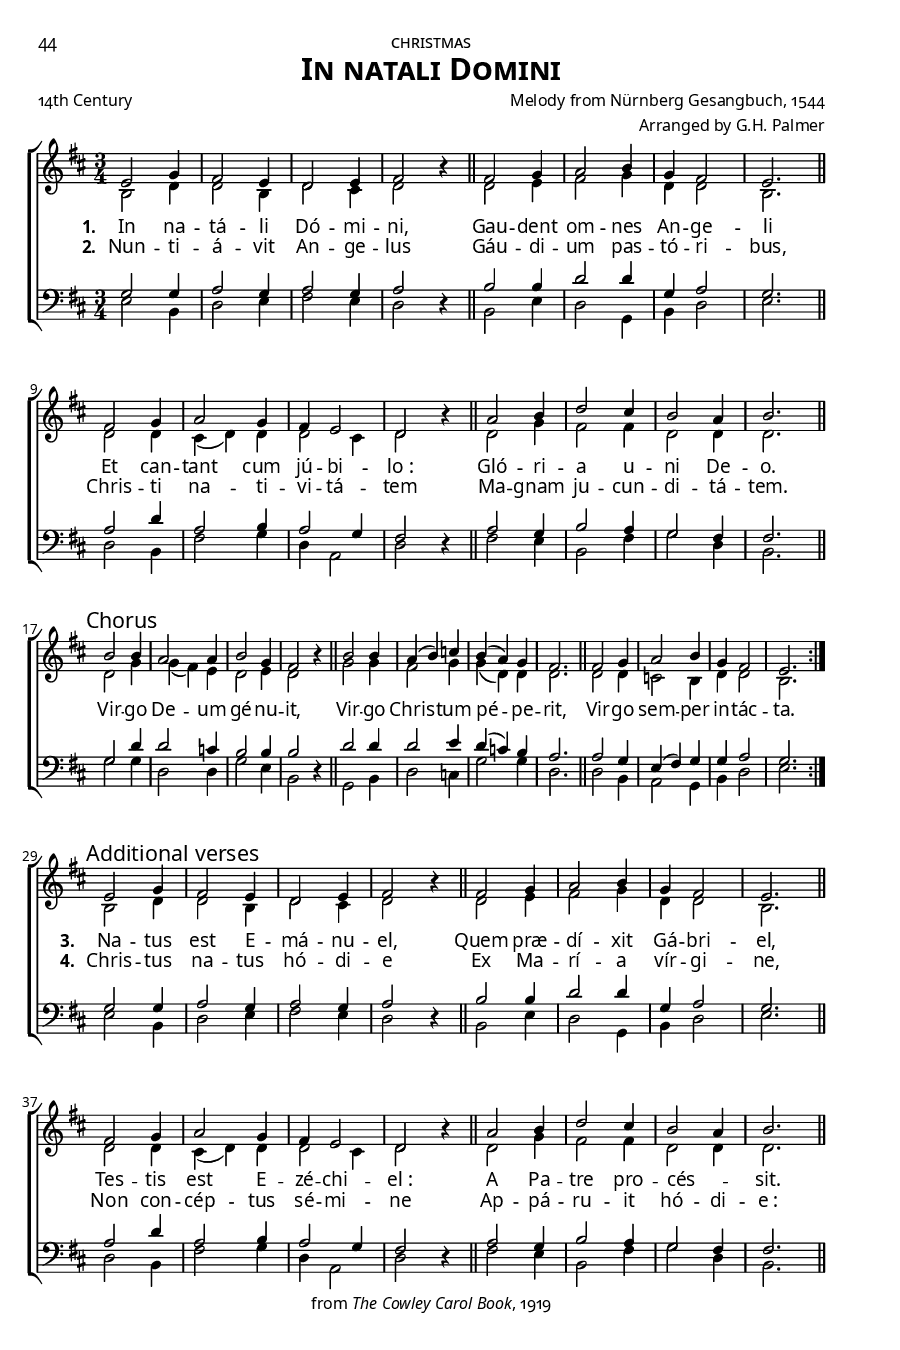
\version "2.14.2"
\include "util.ly"
\header {
  title = \markup{\override #'(font-name . "Garamond Premier Pro Semibold"){ \abs-fontsize #15 \smallCapsOldStyle"In natali Domini"}}
  poet = \markup\oldStyleNum"14th Century"
  composer = \markup\oldStyleNum"Melody from Nürnberg Gesangbuch, 1544"
  arranger = \markup\oldStyleNum"Arranged by G.H. Palmer"
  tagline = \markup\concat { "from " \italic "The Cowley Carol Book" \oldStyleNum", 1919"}
}
\paper {
  %print-all-headers = ##f
  paper-height = 9\in
  paper-width = 6\in
  indent = 0\in
  %system-system-spacing = #'((basic-distance . 10) (padding . 0))
  system-system-spacing =
    #'((basic-distance . 0)
       (minimum-distance . 0)
       (padding . -15)
       (stretchability . 100))
  ragged-last-bottom = ##f
  ragged-bottom = ##f
  two-sided = ##t
  inner-margin = 0.5\in
  outer-margin = 0.25\in
  top-margin = 0.25\in
  bottom-margin = 0.25\in
  first-page-number = #044
  print-first-page-number = ##t
  headerLine = \markup{\override #'(font-name . "Garamond Premier Pro") \smallCapsOldStyle"christmas"}
  oddHeaderMarkup = \markup\fill-line{
     \override #'(font-name . "Garamond Premier Pro")\abs-fontsize #8.5
     \combine 
        \fill-line{"" \on-the-fly #print-page-number-check-first
        \oldStylePageNum""
        }
        \fill-line{\headerLine}
  }
  evenHeaderMarkup = \markup {
     \override #'(font-name . "Garamond Premier Pro")\abs-fontsize #8.5
     \combine
        \on-the-fly #print-page-number-check-first
        \oldStylePageNum""
        \fill-line{\headerLine}
  }
}
#(set-global-staff-size 14) \paper{ #(define fonts (make-pango-font-tree "GoudyOlSt BT" "Garamond Premier Pro" "Garamond Premier Pro" (/ 14 20))) }
global = {
  \key d \major
  \time 3/4
}

sopMusic = \relative c' {
  \repeat volta 2 {
    e2 g4 |
    fis2 e4 |
    d2 e4 |
    fis2 b4\rest \bar "||"
    fis2 g4 |
    a2 b4 |
    g4 fis2 |

    e2. \bar "||"
    fis2 g4 |
    a2 g4 |
    fis4 e2 |
    d2 b'4\rest \bar "||"
    a2 b4 |
    d2 cis4 |

    b2 a4 |
    b2. \bar "||" \break \once \override Score.RehearsalMark #'self-alignment-X = #LEFT \mark "Chorus"
    b2 b4 |
    a2 a4 |
    b2 g4 |
    fis2 b4\rest \bar "||"
    b2 b4 |

    a4( b) c |
    b( a) g |
    fis2. \bar "||"
    fis2 g4 |
    a2 b4 |
    g4 fis2 |
    e2. \break
  }
  
  \once \override Score.RehearsalMark #'self-alignment-X = #LEFT
  \mark "Additional verses"
  e2 g4 |
  fis2 e4 |
  d2 e4 |
  fis2 b4\rest \bar "||"
  fis2 g4 |
  a2 b4 |
  g4 fis2 |
  
  e2. \bar "||"
  fis2 g4 |
  a2 g4 |
  fis4 e2 |
  d2 b'4\rest \bar "||"
  a2 b4 |
  d2 cis4 |
  
  b2 a4 |
  b2. \bar "||"
}
sopWords = \lyricmode {
}

altoMusic = \relative c' {
  b2 d4 |
  d2 b4 |
  d2 cis4 |
  d2 s4 \bar "||"
  d2 e4 |
  fis2 g4 |
  d4 d2 |
  
  b2. \bar "||"
  d2 d4 |
  cis4( d) d |
  d2 cis4 |
  d2 s4 \bar "||"
  d2 g4 |
  fis2 fis4 |
  
  d2 d4 |
  d2. \bar "||"
  d2 g4 |
  g( fis) e |
  d2 e4 |
  d2 s4 \bar "||"
  g2 g4 |
  
  fis2 g4 |
  g( d) d |
  d2. \bar "||"
  d2 d4 |
  c2 b4 |
  d4 d2 |
  b2.
  
  
  
  b2 d4 |
  d2 b4 |
  d2 cis4 |
  d2 s4 \bar "||"
  d2 e4 |
  fis2 g4 |
  d4 d2 |
  
  b2. \bar "||"
  d2 d4 |
  cis4( d) d |
  d2 cis4 |
  d2 s4 \bar "||"
  d2 g4 |
  fis2 fis4 |
  
  d2 d4 |
  d2. \bar "||"
}
altoWords = \lyricmode {
  \dropLyricsIV
  \set stanza = #"1. "
  In na -- tá -- li Dó -- mi -- ni,
  Gau -- dent om -- nes An -- ge -- li 
  Et can -- tant cum jú -- bi -- lo_:
  Gló -- ri -- a u -- ni De -- o.
  
  \set associatedVoice = "tenors"
  Vir -- go De -- um gé -- nu -- it, 
  Vir -- go Chris -- tum pé -- pe -- rit,
  \unset associatedVoice
  Vir -- go sem -- per in -- tác -- ta.


  \set stanza = #"3. "
  Na -- tus est E -- má -- nu -- el,
  Quem præ -- dí -- xit Gá -- bri -- el,
  Tes -- tis est E -- zé -- chi -- el_:
  A Pa -- tre pro -- cés -- _ sit.
}
altoWordsII = \lyricmode {
  \dropLyricsIV
  \set stanza = #"2. "
  Nun -- ti -- á -- vit An -- ge -- lus
  Gáu -- di -- um pas -- tó -- ri -- bus, 
  Chris -- ti na -- ti -- vi -- tá -- tem
  Ma -- gnam ju -- cun -- di -- tá -- tem.
  
  \repeat unfold 21 {\skip1}
  \set stanza = #"4. "
  Chris -- tus na -- tus hó -- di -- e
  Ex Ma -- rí -- a vír -- gi -- ne,
  Non con -- cép -- tus sé -- mi -- ne
  Ap -- pá -- ru -- it hó -- di -- e_:

}
altoWordsIII = \lyricmode {
}
altoWordsIV = \lyricmode {
}
altoWordsV = \lyricmode {
  \set stanza = #"5. "
  \set ignoreMelismata = ##t
}
altoWordsVI = \lyricmode {
  \set stanza = #"6. "
  \set ignoreMelismata = ##t
}
tenorMusic = \relative c {
  g'2 g4 |
  a2 g4 |
  a2 g4 |
  a2 s4 \bar "||"
  b2 b4 |
  d2 d4 |
  g,4 a2 |
  
  g2. \bar "||"
  a2 d4 |
  a2 b4 |
  a2 g4 |
  fis2 s4 \bar "||"
  a2 g4 |
  b2 a4 |
  
  g2 fis4 |
  fis2. \bar "||"
  g2 d'4 |
  d2 c4 |
  b2 b4 |
  b2 s4 \bar "||"
  d2 d4 |
  
  d2 e4 |
  d( c) b |
  a2. \bar "||"
  a2 g4 |
  e( fis) g |
  g a2 |
  g2.
  
  
  
  
  
  g2 g4 |
  a2 g4 |
  a2 g4 |
  a2 s4 \bar "||"
  b2 b4 |
  d2 d4 |
  g,4 a2 |
  
  g2. \bar "||"
  a2 d4 |
  a2 b4 |
  a2 g4 |
  fis2 s4 \bar "||"
  a2 g4 |
  b2 a4 |
  
  g2 fis4 |
  fis2. \bar "||"
}
tenorWords = \lyricmode {
}

bassMusic = \relative c {
  e2 b4 |
  d2 e4 |
  fis2 e4 |
  d2 d4\rest \bar "||"
  b2 e4 |
  d2 g,4 |
  b4 d2 |
  
  e2. \bar "||"
  d2 b4 |
  fis'2 g4 |
  d4 a2 |
  d2 d4\rest \bar "||"
  fis2 e4 |
  b2 fis'4 |
  
  g2 d4 |
  b2. \bar "||"
  g'2 g4 |
  d2 d4 |
  g2 e4 |
  b2 d4\rest \bar "||"
  g,2 b4 |
  
  d2 c4 |
  g'2 g4 |
  d2. \bar "||"
  d2 b4 |
  a2 g4 |
  b4 d2 |
  e2.
  
  
  
  
  
  e2 b4 |
  d2 e4 |
  fis2 e4 |
  d2 d4\rest \bar "||"
  b2 e4 |
  d2 g,4 |
  b4 d2 |
  
  e2. \bar "||"
  d2 b4 |
  fis'2 g4 |
  d4 a2 |
  d2 d4\rest \bar "||"
  fis2 e4 |
  b2 fis'4 |
  
  g2 d4 |
  b2. \bar "||"
}
bassWords = \lyricmode {

}

pianoRH = \relative c' {
  
}
pianoLH = \relative c' {
  
}

\score {
  <<
   \new ChoirStaff <<
    \new Staff = women <<
      \new Voice = "sopranos" { \voiceOne << \global \sopMusic >> }
      \new Voice = "altos" { \voiceTwo << \global \altoMusic >> }
    >>
   \new Staff = men <<
      \clef bass
      \new Voice = "tenors" { \voiceOne << \global \tenorMusic >> }
      \new Voice = "basses" { \voiceTwo << \global \bassMusic >> }
    >>
    \new Lyrics \with { alignAboveContext = #"women" \override VerticalAxisGroup #'nonstaff-relatedstaff-spacing = #'((basic-distance . 0) (padding . -1))} \lyricsto "sopranos" \sopWords
     \new Lyrics = "altosVI"  \with { alignBelowContext = #"women" \override VerticalAxisGroup #'nonstaff-relatedstaff-spacing = #'((basic-distance . 0))} \lyricsto "sopranos" \altoWordsVI
    \new Lyrics = "altosV"  \with { alignBelowContext = #"women" \override VerticalAxisGroup #'nonstaff-relatedstaff-spacing = #'((basic-distance . 0))} \lyricsto "sopranos" \altoWordsV
    \new Lyrics = "altosIV"  \with { alignBelowContext = #"women" \override VerticalAxisGroup #'nonstaff-relatedstaff-spacing = #'((basic-distance . 0))} \lyricsto "sopranos" \altoWordsIV
    \new Lyrics = "altosIII"  \with { alignBelowContext = #"women" \override VerticalAxisGroup #'nonstaff-relatedstaff-spacing = #'((basic-distance . 0))} \lyricsto "sopranos" \altoWordsIII
    \new Lyrics = "altosII"  \with { alignBelowContext = #"women" \override VerticalAxisGroup #'nonstaff-relatedstaff-spacing = #'((basic-distance . 0))} \lyricsto "sopranos" \altoWordsII
    \new Lyrics = "altos"  \with { alignBelowContext = #"women" } \lyricsto "sopranos" \altoWords
    \new Lyrics \with { alignAboveContext = #"men" \override VerticalAxisGroup #'nonstaff-relatedstaff-spacing = #'((basic-distance . 0) (padding . -1)) } \lyricsto "tenors" \tenorWords
    \new Lyrics \with { alignBelowContext = #"men" \override VerticalAxisGroup #'nonstaff-relatedstaff-spacing = #'((basic-distance . 0)) } \lyricsto "basses" \bassWords
  >>
%    \new PianoStaff << \new Staff { \new Voice { \pianoRH } } \new Staff { \clef "bass" \pianoLH } >>
  >>
  \layout {
    #(define fonts (make-pango-font-tree "GoudyOlSt BT" "Garamond Premier Pro" "Garamond Premier Pro" (/ 14.9 20)))
    \context {
      \Score
      %\override SpacingSpanner #'base-shortest-duration = #(ly:make-moment 1 8)
      %\override SpacingSpanner #'common-shortest-duration = #(ly:make-moment 1 4)
    }
    \context {
      % Remove all empty staves
      % \Staff \RemoveEmptyStaves \override VerticalAxisGroup #'remove-first = ##t
    }
  }
  \midi {
    %\tempo 4 = 90
    \set Staff.midiInstrument = "flute"
  
    \context {
      \Voice
      \remove "Dynamic_performer"
    }
  }
}
